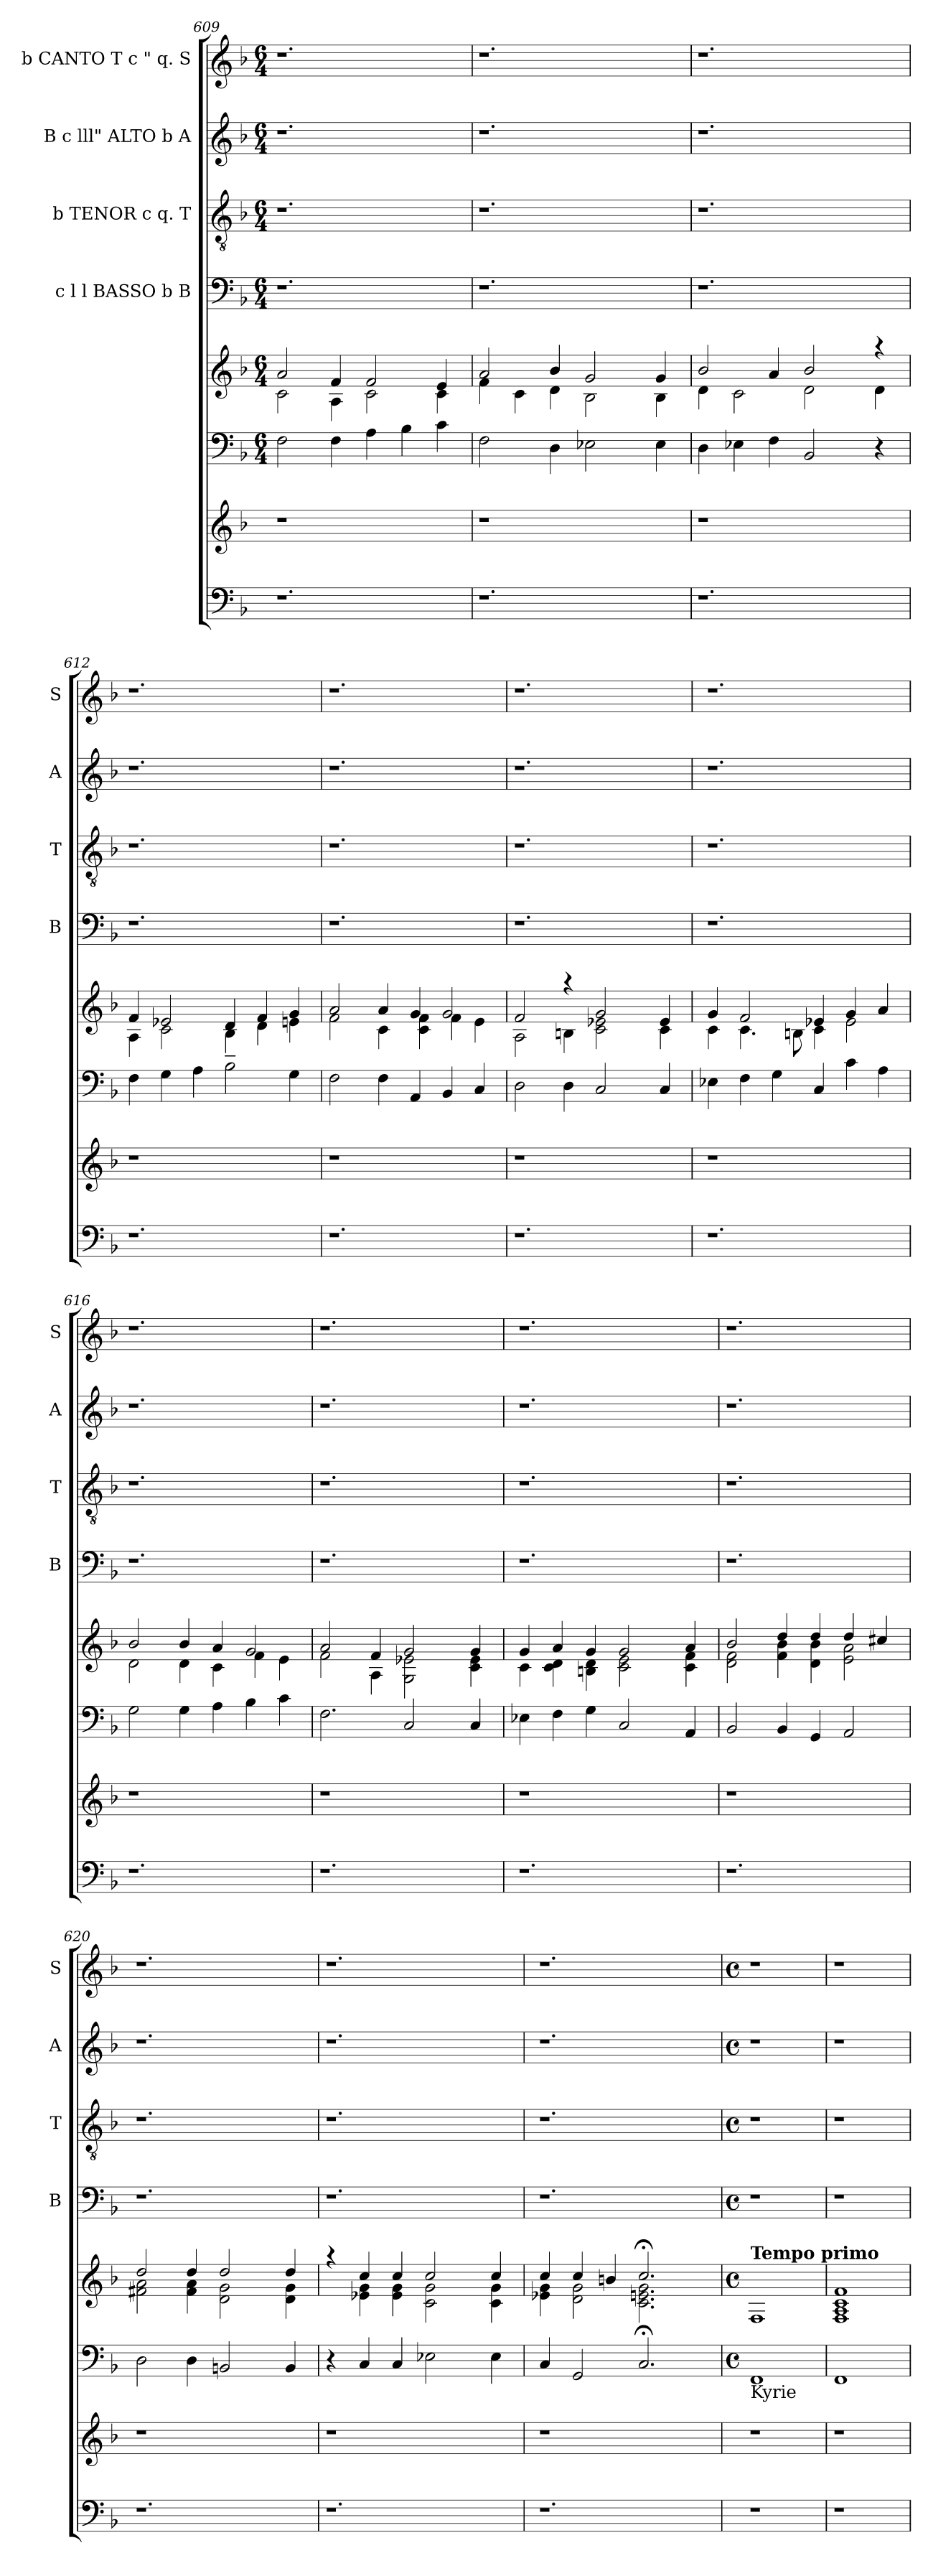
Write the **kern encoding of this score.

**kern	**kern	**kern	**kern	**kern	**kern	**kern	**kern
*part7	*part7	*part6	*part5	*part4	*part3	*part2	*part1
*staff8	*staff7	*staff6	*staff5	*staff4	*staff3	*staff2	*staff1
*	*	*	*	*I"c l l BASSO b B	*I"b TENOR c q. T	*I"B c lll" ALTO b A	*I"b CANTO T c " q. S
*	*	*	*	*I'B	*I'T	*I'A	*I'S
*clefF4	*clefG2	*clefF4	*clefG2	*clefF4	*clefGv2	*clefG2	*clefG2
*k[b-]	*k[b-]	*k[b-]	*k[b-]	*k[b-]	*k[b-]	*k[b-]	*k[b-]
*F:	*F:	*F:	*F:	*F:	*F:	*F:	*F:
*	*	*M6/4	*M6/4	*M6/4	*M6/4	*M6/4	*M6/4
=609	=609	=609	=609	=609	=609	=609	=609
*	*	*	*^	*	*	*	*
1.r	1r	2F\	2a/	2c\	1.r	1.r	1.r	1.r
.	.	4F\	4f/	4A\	.	.	.	.
.	.	4A\	2f/	2c\	.	.	.	.
.	2ryy	4B-\	.	.	.	.	.	.
.	.	4c\	4e/	4c\	.	.	.	.
=610	=610	=610	=610	=610	=610	=610	=610	=610
1.r	1r	2F\	2a/	4f\	1.r	1.r	1.r	1.r
.	.	.	.	4c\	.	.	.	.
.	.	4D\	4b-/	4d\	.	.	.	.
.	.	2E-X\	2g/	2B-\	.	.	.	.
.	2ryy	.	.	.	.	.	.	.
.	.	4E-\	4g/	4B-\	.	.	.	.
=611	=611	=611	=611	=611	=611	=611	=611	=611
1.r	1r	4D\	2b-/	4d\	1.r	1.r	1.r	1.r
.	.	4E-X\	.	2c\	.	.	.	.
.	.	4F\	4a/	.	.	.	.	.
.	.	2BB-/	2b-/	2d\	.	.	.	.
.	2ryy	.	.	.	.	.	.	.
.	.	4r	4raa	4d\	.	.	.	.
!!LO:LB:g=z
=612	=612	=612	=612	=612	=612	=612	=612	=612
1.r	1r	4F\	4f/	4A\	1.r	1.r	1.r	1.r
.	.	4G\	2e-X/	2c\	.	.	.	.
.	.	4A\	.	.	.	.	.	.
.	.	2B-\	4d/	4B-~<\	.	.	.	.
.	2ryy	.	4f/	4d\	.	.	.	.
.	.	4G\	4g/	4en\	.	.	.	.
=613	=613	=613	=613	=613	=613	=613	=613	=613
1.r	1r	2F\	2a/	2f\	1.r	1.r	1.r	1.r
.	.	4F\	4a/	4c\	.	.	.	.
.	.	4AA/	4g/	4c\ 4f\	.	.	.	.
.	2ryy	4BB-/	2g/	4f\	.	.	.	.
.	.	4C/	.	4e\	.	.	.	.
=614	=614	=614	=614	=614	=614	=614	=614	=614
1.r	1r	2D\	2f/	2A\	1.r	1.r	1.r	1.r
.	.	4D\	4raa	4Bn\	.	.	.	.
.	.	2C/	2g/	2c\ 2e-X\	.	.	.	.
.	2ryy	.	.	.	.	.	.	.
.	.	4C/	4e-/	4c\	.	.	.	.
=615	=615	=615	=615	=615	=615	=615	=615	=615
1.r	1r	4E-X\	4g/	4c\	1.r	1.r	1.r	1.r
.	.	4F\	2f/	4.c\	.	.	.	.
.	.	4G\	.	.	.	.	.	.
.	.	.	.	8Bn\	.	.	.	.
.	.	4C/	4e-X/	4c\	.	.	.	.
.	2ryy	4c\	4g/	2e-\	.	.	.	.
.	.	4A\	4a/	.	.	.	.	.
=616	=616	=616	=616	=616	=616	=616	=616	=616
1.r	1r	2G\	2b-/	2d\	1.r	1.r	1.r	1.r
.	.	4G\	4b-/	4d\	.	.	.	.
.	.	4A\	4a/	4c\	.	.	.	.
.	2ryy	4B-\	2g/	4f\	.	.	.	.
.	.	4c\	.	4e\	.	.	.	.
!!LO:LB:g=z
=617	=617	=617	=617	=617	=617	=617	=617	=617
1.r	1r	2.F\	2a/	2f\	1.r	1.r	1.r	1.r
.	.	.	4f/	4A\	.	.	.	.
.	.	2C/	2g/	2G\ 2e-X\	.	.	.	.
.	2ryy	.	.	.	.	.	.	.
.	.	4C/	4g/	4c\ 4e-\	.	.	.	.
=618	=618	=618	=618	=618	=618	=618	=618	=618
1.r	1r	4E-X\	4g/	4c\	1.r	1.r	1.r	1.r
.	.	4F\	4a/	4c\ 4d\	.	.	.	.
.	.	4G\	4g/	4Bn\ 4d\	.	.	.	.
.	.	2C/	2g/	2c\ 2e\	.	.	.	.
.	2ryy	.	.	.	.	.	.	.
.	.	4AA/	4a/	4c\ 4f\	.	.	.	.
=619	=619	=619	=619	=619	=619	=619	=619	=619
1.r	1r	2BB-/	2b-/	2d\ 2f\	1.r	1.r	1.r	1.r
.	.	4BB-/	4dd/	4f\ 4b-\	.	.	.	.
.	.	4GG/	4dd/	4d\ 4b-\	.	.	.	.
.	2ryy	2AA/	4dd/	2e\ 2a\	.	.	.	.
.	.	.	4cc#X/	.	.	.	.	.
=620	=620	=620	=620	=620	=620	=620	=620	=620
1.r	1r	2D\	2dd/	2f#X\ 2a\	1.r	1.r	1.r	1.r
.	.	4D\	4dd/	4f#\ 4a\	.	.	.	.
.	.	2BBn/	2dd/	2d\ 2g\	.	.	.	.
.	2ryy	.	.	.	.	.	.	.
.	.	4BB/	4dd/	4d\ 4g\	.	.	.	.
=621	=621	=621	=621	=621	=621	=621	=621	=621
1.r	1r	4r	4raa	4ryy	1.r	1.r	1.r	1.r
.	.	4C/	4cc/	4e-X\ 4g\	.	.	.	.
.	.	4C/	4cc/	4e-\ 4g\	.	.	.	.
.	.	2E-X\	2cc/	2c\ 2g\	.	.	.	.
.	2ryy	.	.	.	.	.	.	.
.	.	4E-\	4cc/	4c\ 4g\	.	.	.	.
!!LO:LB:g=z
=622	=622	=622	=622	=622	=622	=622	=622	=622
1.r	1r	4C/	4cc/	4e-X\ 4g\	1.r	1.r	1.r	1.r
.	.	2GG/	4cc/	2d\ 2g\	.	.	.	.
.	.	.	4bn/	.	.	.	.	.
.	.	2.C;/	2.cc;</	2.c\ 2.en\ 2.g\	.	.	.	.
.	2ryy	.	.	.	.	.	.	.
*	*	*	*v	*v	*	*	*	*
=623	=623	=623	=623	=623	=623	=623	=623
*	*	*M4/4	*M4/4	*M4/4	*M4/4	*M4/4	*M4/4
*	*	*met(c)	*met(c)	*met(c)	*met(c)	*met(c)	*met(c)
!	!	!	!LO:TX:a:B:t=Tempo primo	!	!	!	!
!	!	!LO:TX:b:t=Kyrie	!	!	!	!	!
1r	1r	1FF	1F	1r	1r	1r	1r
=624	=624	=624	=624	=624	=624	=624	=624
1r	1r	1FF	1F 1A 1c 1f	1r	1r	1r	1r
=	=	=	=	=	=	=	=
*-	*-	*-	*-	*-	*-	*-	*-
